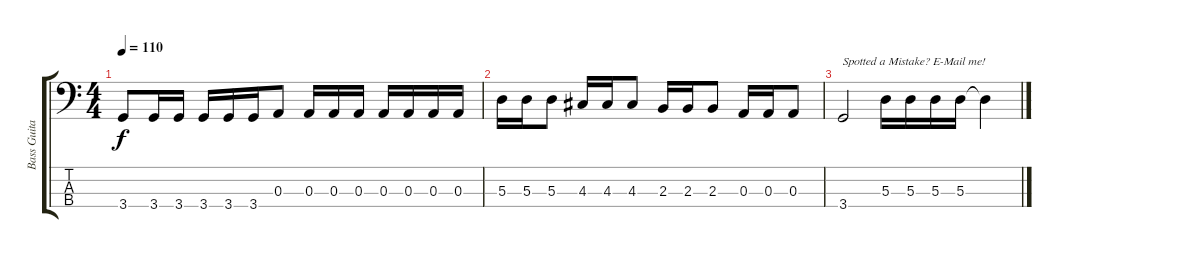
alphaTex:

\track ("Bass Guitar" "Bass Guita") {instrument electricbasspick}
\staff {score tabs}
\tuning (G2 D2 A1 E1) {hide}
\ts (4 4)
\tempo 110
\clef f4
\ks c
3.4.8{dy f} 3.4.16 3.4.16 3.4.16 3.4.16 3.4.16 0.3.8 0.3.16 0.3.16 0.3.16 0.3.16 0.3.16 0.3.16 0.3.16 |
5.3.16 5.3.16 5.3.8 4.3.16 4.3.16 4.3.8 2.3.16 2.3.16 2.3.8 0.3.16 0.3.16 0.3.8 |
3.4.2{txt "Spotted a Mistake? E-Mail me!"} 5.3.16 5.3.16 5.3.16 5.3.16 5.3{t}.4
